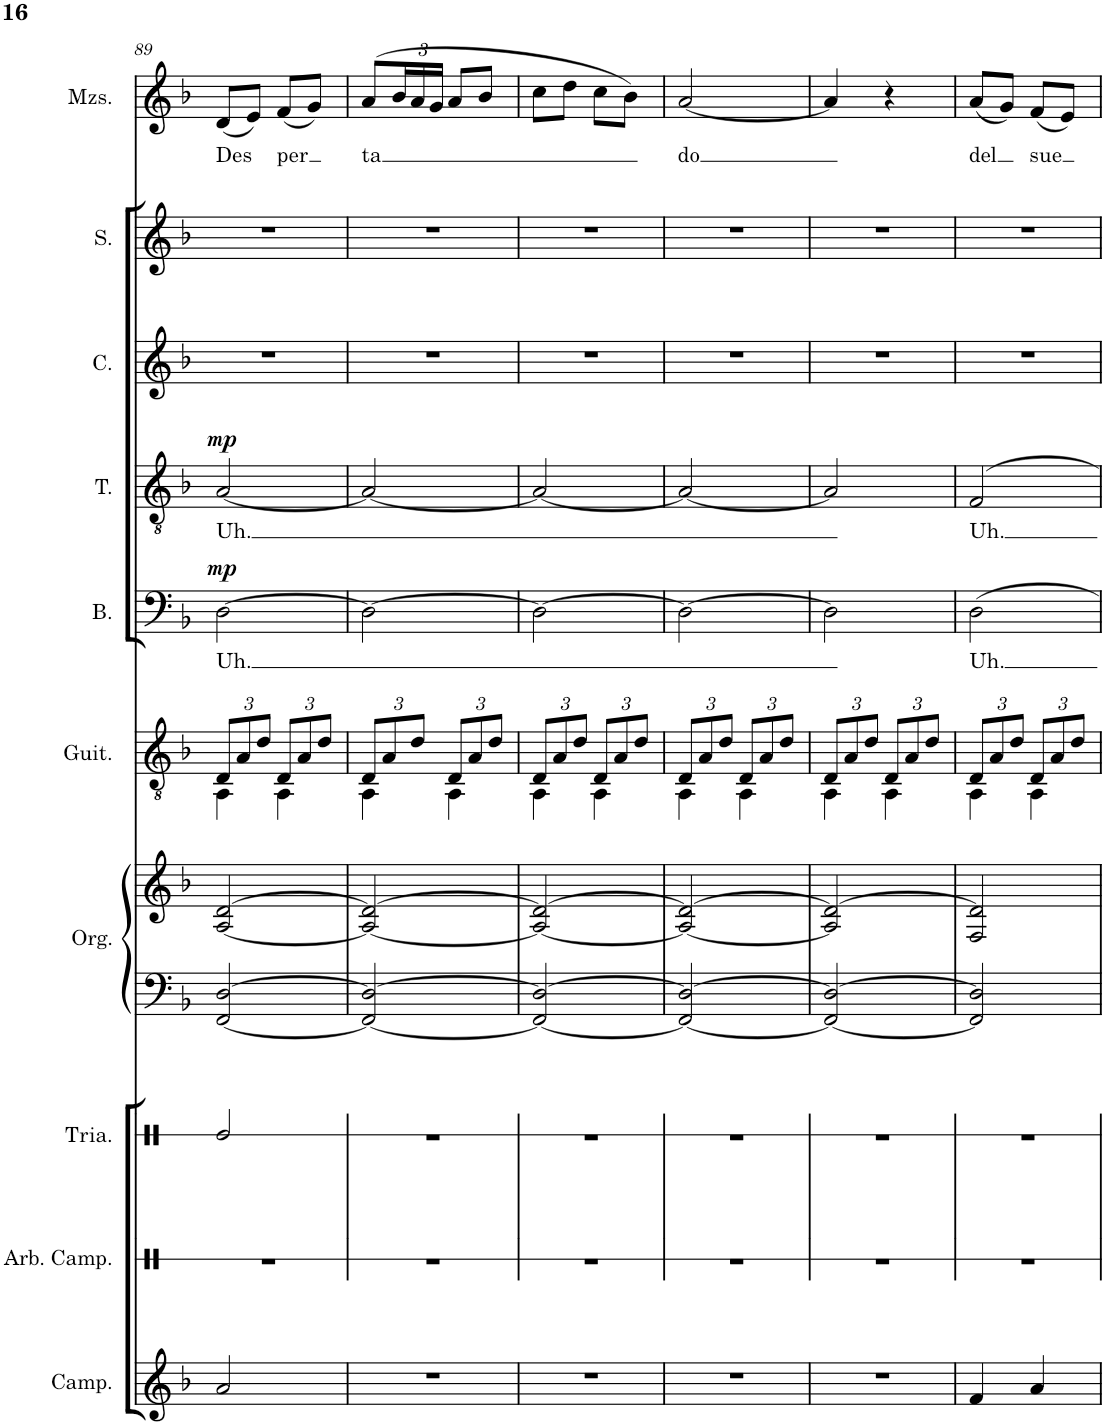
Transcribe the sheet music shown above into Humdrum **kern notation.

**kern	**kern	**kern	**kern	**kern	**kern	**kern	**text	**dynam	**kern	**text	**dynam	**kern	**kern	**kern	**text
*part10	*part9	*part8	*part7	*part7	*part6	*part5	*part5	*part5	*part4	*part4	*part4	*part3	*part2	*part1	*part1
*staff11	*staff10	*staff9	*staff8	*staff7	*staff6	*staff5	*staff5	*staff5	*staff4	*staff4	*staff4	*staff3	*staff2	*staff1	*staff1
*I"Campanillas	*I"Espectro	*I"Triángulo	*I"Órgano	*	*I"Guitarra	*I"Bajo	*	*	*I"Tenor	*	*	*I"Contralto	*I"Soprano	*I"Mezzo-soprano	*
*I'Camp.	*	*	*	*	*I'Guit.	*I'B.	*	*	*I'T.	*	*	*I'C.	*I'S.	*I'Mzs.	*
!!LO:PB:g=z
*clefG2	*clefX	*clefX	*clefF4	*clefG2	*clefGv2	*clefF4	*	*	*clefGv2	*	*	*clefG2	*clefG2	*clefG2	*
*Trd-7c-12	*	*	*	*	*	*	*	*	*	*	*	*	*	*	*
*k[b-]	*k[]	*k[]	*k[b-]	*k[b-]	*k[b-]	*k[b-]	*	*	*k[b-]	*	*	*k[b-]	*k[b-]	*k[b-]	*
*M2/4	*M2/4	*M2/4	*M2/4	*M2/4	*M2/4	*M2/4	*	*	*M2/4	*	*	*M2/4	*M2/4	*M2/4	*
*	*	*	*	*	*Xbrackettup	*	*	*	*	*	*	*	*	*	*
=89	=89	=89	=89	=89	=89	=89	=89	=89	=89	=89	=89	=89	=89	=89	=89
*	*	*	*	*	*^	*	*	*	*	*	*	*	*	*	*
!	!	!	!	!	!	!	!	!LO:LY:b	!LO:DY:a	!	!LO:LY:b	!LO:DY:a	!	!	!	!LO:LY:b
2a/	2r	2Re/	[2FF/ [2D/	[2A/ [2d/	12D/L	4AA\	[2D\	Uh.	mp	[2A/	Uh.	mp	2r	2r	(8d/L	Des
.	.	.	.	.	12A/	.	.	.	.	.	.	.	.	.	.	.
.	.	.	.	.	.	.	.	.	.	.	.	.	.	.	8e/J)	.
.	.	.	.	.	12d/J	.	.	.	.	.	.	.	.	.	.	.
!	!	!	!	!	!	!	!	!	!	!	!	!	!	!	!	!LO:LY:b
.	.	.	.	.	12D/L	4AA\	.	.	.	.	.	.	.	.	(8f/L	per
.	.	.	.	.	12A/	.	.	.	.	.	.	.	.	.	.	.
.	.	.	.	.	.	.	.	.	.	.	.	.	.	.	8g/J)	.
.	.	.	.	.	12d/J	.	.	.	.	.	.	.	.	.	.	.
=90	=90	=90	=90	=90	=90	=90	=90	=90	=90	=90	=90	=90	=90	=90	=90	=90
!	!	!	!	!	!	!	!	!	!	!	!	!	!	!	!	!LO:LY:b
2r	2r	2r	2FF/_ 2D/_	2A/_ 2d/_	12D/L	4AA\	2D\_	.	.	2A/_	.	.	2r	2r	(8a/L	ta
.	.	.	.	.	12A/	.	.	.	.	.	.	.	.	.	.	.
*	*	*	*	*	*	*	*	*	*	*	*	*	*	*	*Xbrackettup	*
.	.	.	.	.	.	.	.	.	.	.	.	.	.	.	24b-/L	.
.	.	.	.	.	12d/J	.	.	.	.	.	.	.	.	.	24a/	.
.	.	.	.	.	.	.	.	.	.	.	.	.	.	.	24g/JJ	.
.	.	.	.	.	12D/L	4AA\	.	.	.	.	.	.	.	.	8a/L	.
.	.	.	.	.	12A/	.	.	.	.	.	.	.	.	.	.	.
.	.	.	.	.	.	.	.	.	.	.	.	.	.	.	8b-/J	.
.	.	.	.	.	12d/J	.	.	.	.	.	.	.	.	.	.	.
=91	=91	=91	=91	=91	=91	=91	=91	=91	=91	=91	=91	=91	=91	=91	=91	=91
2r	2r	2r	2FF/_ 2D/_	2A/_ 2d/_	12D/L	4AA\	2D\_	.	.	2A/_	.	.	2r	2r	8cc\L	.
.	.	.	.	.	12A/	.	.	.	.	.	.	.	.	.	.	.
.	.	.	.	.	.	.	.	.	.	.	.	.	.	.	8dd\J	.
.	.	.	.	.	12d/J	.	.	.	.	.	.	.	.	.	.	.
.	.	.	.	.	12D/L	4AA\	.	.	.	.	.	.	.	.	8cc\L	.
.	.	.	.	.	12A/	.	.	.	.	.	.	.	.	.	.	.
.	.	.	.	.	.	.	.	.	.	.	.	.	.	.	8b-\J)	.
.	.	.	.	.	12d/J	.	.	.	.	.	.	.	.	.	.	.
=92	=92	=92	=92	=92	=92	=92	=92	=92	=92	=92	=92	=92	=92	=92	=92	=92
!	!	!	!	!	!	!	!	!	!	!	!	!	!	!	!	!LO:LY:b
2r	2r	2r	2FF/_ 2D/_	2A/_ 2d/_	12D/L	4AA\	2D\_	.	.	2A/_	.	.	2r	2r	[2a/	do
.	.	.	.	.	12A/	.	.	.	.	.	.	.	.	.	.	.
.	.	.	.	.	12d/J	.	.	.	.	.	.	.	.	.	.	.
.	.	.	.	.	12D/L	4AA\	.	.	.	.	.	.	.	.	.	.
.	.	.	.	.	12A/	.	.	.	.	.	.	.	.	.	.	.
.	.	.	.	.	12d/J	.	.	.	.	.	.	.	.	.	.	.
=93	=93	=93	=93	=93	=93	=93	=93	=93	=93	=93	=93	=93	=93	=93	=93	=93
2r	2r	2r	2FF/_ 2D/_	2A/] 2d/_	12D/L	4AA\	2D\]	.	.	2A/]	.	.	2r	2r	4a/]	.
.	.	.	.	.	12A/	.	.	.	.	.	.	.	.	.	.	.
.	.	.	.	.	12d/J	.	.	.	.	.	.	.	.	.	.	.
.	.	.	.	.	12D/L	4AA\	.	.	.	.	.	.	.	.	4r	.
.	.	.	.	.	12A/	.	.	.	.	.	.	.	.	.	.	.
.	.	.	.	.	12d/J	.	.	.	.	.	.	.	.	.	.	.
=94	=94	=94	=94	=94	=94	=94	=94	=94	=94	=94	=94	=94	=94	=94	=94	=94
!	!	!	!	!	!	!	!	!LO:LY:b	!	!	!LO:LY:b	!	!	!	!	!LO:LY:b
4f/	2r	2r	2FF/] 2D/]	2F/ 2d/]	12D/L	4AA\	2D\	Uh.	.	2F/	Uh.	.	2r	2r	(8a/L	del
.	.	.	.	.	12A/	.	.	.	.	.	.	.	.	.	.	.
.	.	.	.	.	.	.	.	.	.	.	.	.	.	.	8g/J)	.
.	.	.	.	.	12d/J	.	.	.	.	.	.	.	.	.	.	.
!	!	!	!	!	!	!	!	!	!	!	!	!	!	!	!	!LO:LY:b
4a/	.	.	.	.	12D/L	4AA\	.	.	.	.	.	.	.	.	(8f/L	sue
.	.	.	.	.	12A/	.	.	.	.	.	.	.	.	.	.	.
.	.	.	.	.	.	.	.	.	.	.	.	.	.	.	8e/J)	.
.	.	.	.	.	12d/J	.	.	.	.	.	.	.	.	.	.	.
*	*	*	*	*	*v	*v	*	*	*	*	*	*	*	*	*	*
=	=	=	=	=	=	=	=	=	=	=	=	=	=	=	=
*-	*-	*-	*-	*-	*-	*-	*-	*-	*-	*-	*-	*-	*-	*-	*-
